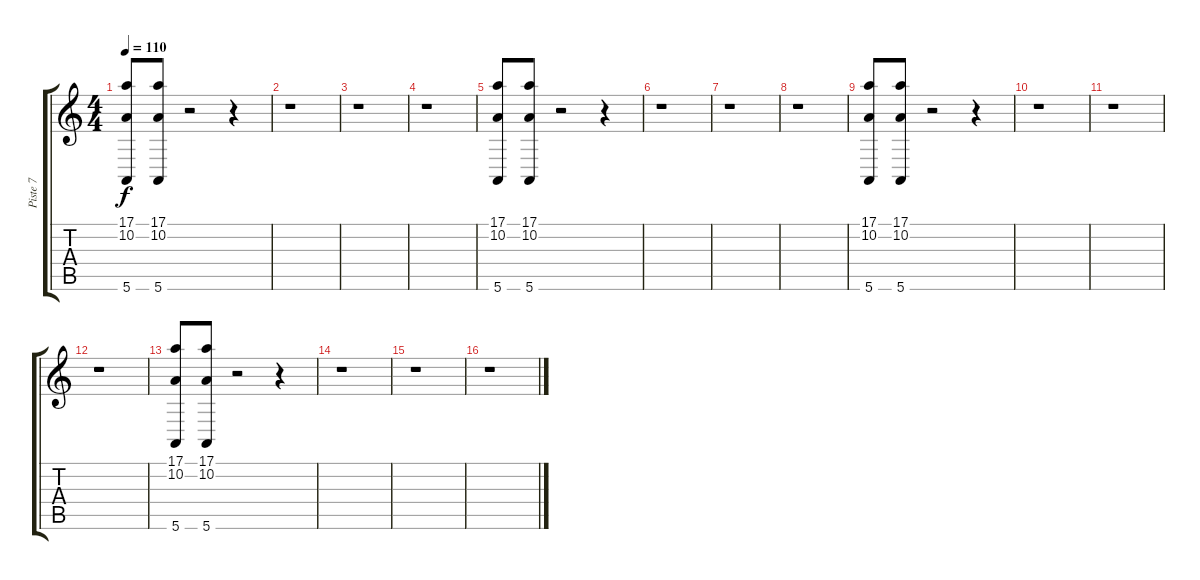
\track ("Piste 7" "Piste 7") {instrument synthbrass1}
\staff {score tabs}
\tuning (E4 B3 G3 D3 A2 E2) {hide}
\ts (4 4)
\tempo 110
\clef g2
\ks c
(17.1 10.2 5.6).8{dy f instrument synthbrass1} (17.1 10.2 5.6).8 r.2 r.4 |
r.1 |
r.1 |
r.1 |
(17.1 10.2 5.6).8 (17.1 10.2 5.6).8 r.2 r.4 |
r.1 |
r.1 |
r.1 |
(17.1 10.2 5.6).8 (17.1 10.2 5.6).8 r.2 r.4 |
r.1 |
r.1 |
r.1 |
(17.1 10.2 5.6).8 (17.1 10.2 5.6).8 r.2 r.4 |
r.1 |
r.1 |
r.1
